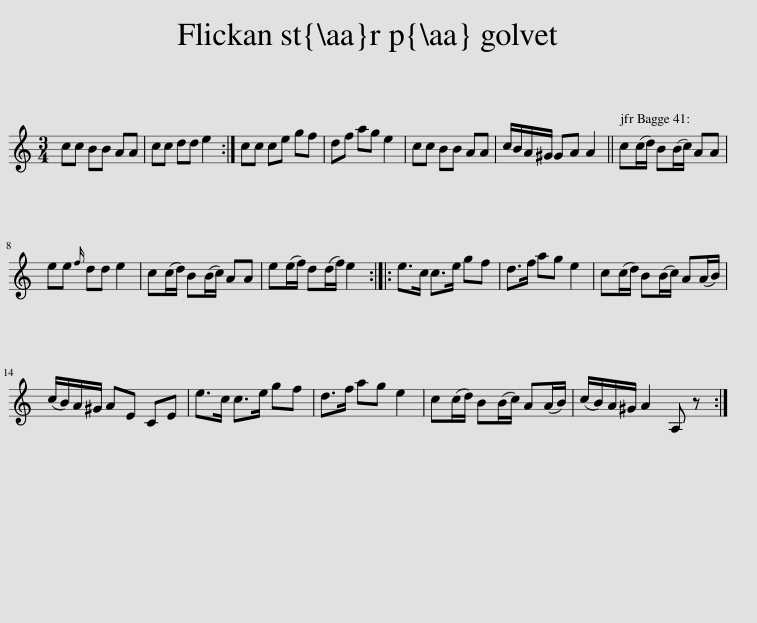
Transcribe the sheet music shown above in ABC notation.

X:1
L:1/8
M:3/4
I:linebreak $
K:C
V:1 treble
V:1
 cc BB AA | cc dd e2 :| cc ce gf | df ag e2 | cc BB AA | %5
 c/B/A/^G/ GA A2 || c(c/d/) B(B/c/) AA |$ ee{f} dd e2 | c(c/d/) B(B/c/) AA | e(e/f/) d(d/f/) e2 :: %10
 e>c c>e gf | d>f ag e2 | c(c/d/) B(B/c/) A(A/B/) |$ (c/B/)A/^G/ AE CE | e>c c>e gf | %15
 d>f ag e2 | c(c/d/) B(B/c/) A(A/B/) | (c/B/)A/^G/ A2 A, z :| %18
